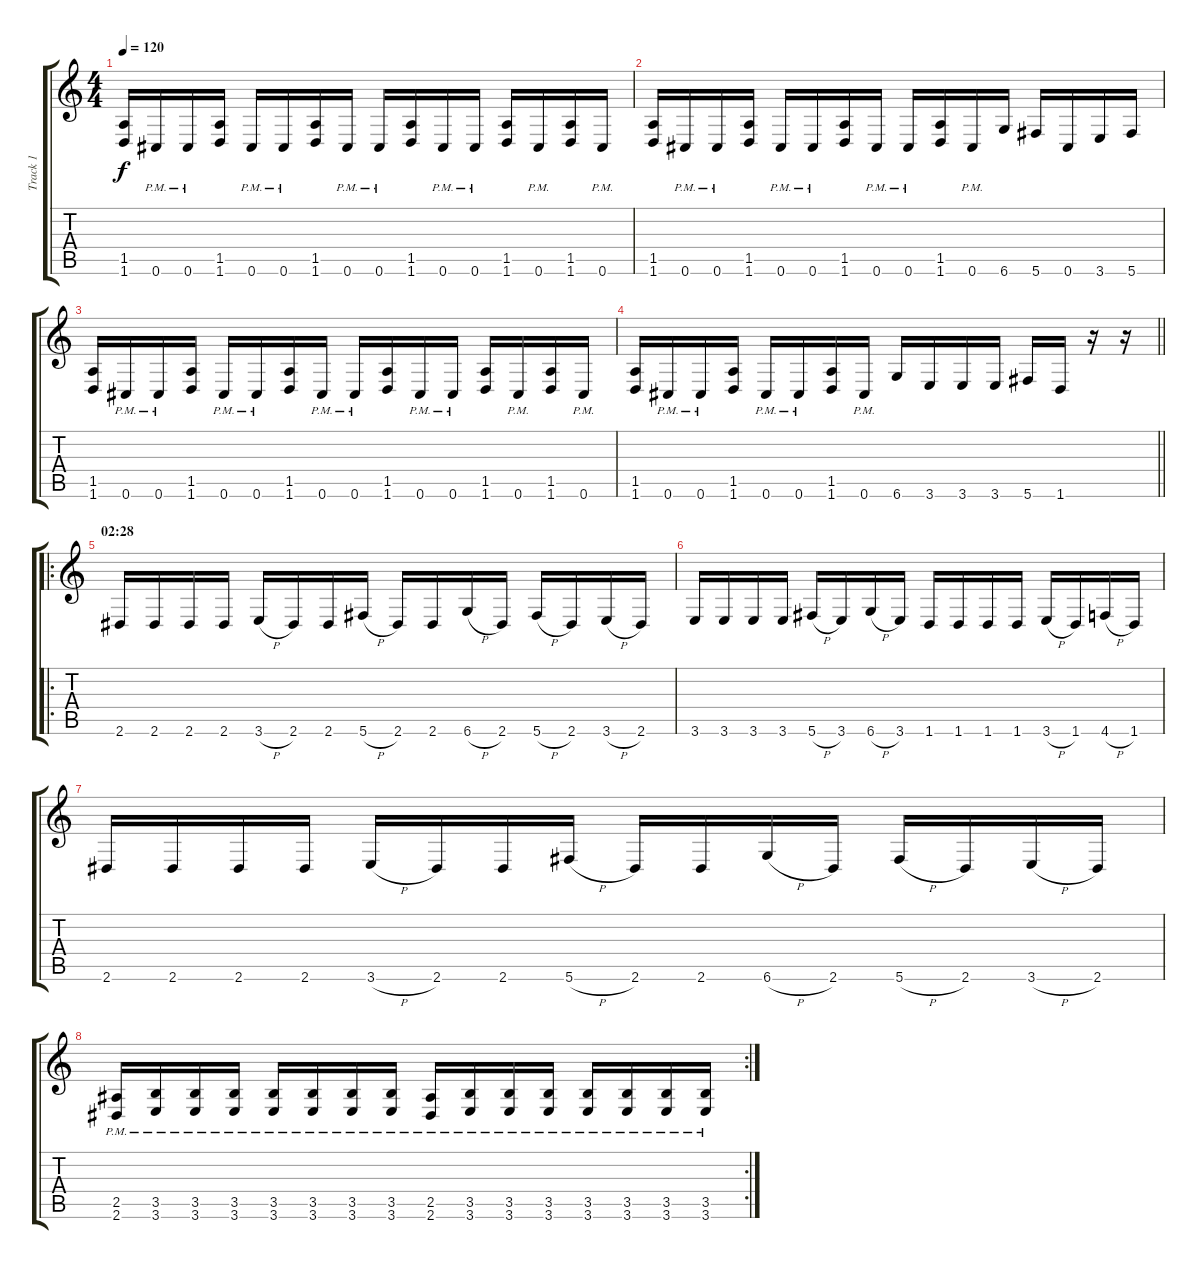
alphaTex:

\track ("Track 1" "Track 1") {instrument overdrivenguitar}
\staff {score tabs}
\tuning (Eb4 Bb3 Gb3 Db3 Ab2 Db2) {hide}
\ts (4 4)
\tempo 120
\clef g2
\ks c
(1.5 1.6).16{dy f} 0.6{pm}.16 0.6{pm}.16 (1.5 1.6).16 0.6{pm}.16 0.6{pm}.16 (1.5 1.6).16 0.6{pm}.16 0.6{pm}.16 (1.5 1.6).16 0.6{pm}.16 0.6{pm}.16 (1.5 1.6).16 0.6{pm}.16 (1.5 1.6).16 0.6{pm}.16 |
(1.5 1.6).16 0.6{pm}.16 0.6{pm}.16 (1.5 1.6).16 0.6{pm}.16 0.6{pm}.16 (1.5 1.6).16 0.6{pm}.16 0.6{pm}.16 (1.5 1.6).16 0.6{pm}.16 6.6.16 5.6.16 0.6.16 3.6.16 5.6.16 |
(1.5 1.6).16 0.6{pm}.16 0.6{pm}.16 (1.5 1.6).16 0.6{pm}.16 0.6{pm}.16 (1.5 1.6).16 0.6{pm}.16 0.6{pm}.16 (1.5 1.6).16 0.6{pm}.16 0.6{pm}.16 (1.5 1.6).16 0.6{pm}.16 (1.5 1.6).16 0.6{pm}.16 |
\barLineRight lightlight
(1.5 1.6).16 0.6{pm}.16 0.6{pm}.16 (1.5 1.6).16 0.6{pm}.16 0.6{pm}.16 (1.5 1.6).16 0.6{pm}.16 6.6.16 3.6.16 3.6.16 3.6.16 5.6.16 1.6.16 r.16 r.16 |
\ro
\section ("" "02:28")
2.6.16 2.6.16 2.6.16 2.6.16 3.6{h}.16 2.6.16 2.6.16 5.6{h}.16 2.6.16 2.6.16 6.6{h}.16 2.6.16 5.6{h}.16 2.6.16 3.6{h}.16 2.6.16 |
3.6.16 3.6.16 3.6.16 3.6.16 5.6{h}.16 3.6.16 6.6{h}.16 3.6.16 1.6.16 1.6.16 1.6.16 1.6.16 3.6{h}.16 1.6.16 4.6{h}.16 1.6.16 |
2.6.16 2.6.16 2.6.16 2.6.16 3.6{h}.16 2.6.16 2.6.16 5.6{h}.16 2.6.16 2.6.16 6.6{h}.16 2.6.16 5.6{h}.16 2.6.16 3.6{h}.16 2.6.16 |
\rc 2
(2.5{pm} 2.6{pm}).16 (3.5{pm} 3.6{pm}).16 (3.5{pm} 3.6{pm}).16 (3.5{pm} 3.6{pm}).16 (3.5{pm} 3.6{pm}).16 (3.5{pm} 3.6{pm}).16 (3.5{pm} 3.6{pm}).16 (3.5{pm} 3.6{pm}).16 (2.5{pm} 2.6{pm}).16 (3.5{pm} 3.6{pm}).16 (3.5{pm} 3.6{pm}).16 (3.5{pm} 3.6{pm}).16 (3.5{pm} 3.6{pm}).16 (3.5{pm} 3.6{pm}).16 (3.5{pm} 3.6{pm}).16 (3.5{pm} 3.6{pm}).16
